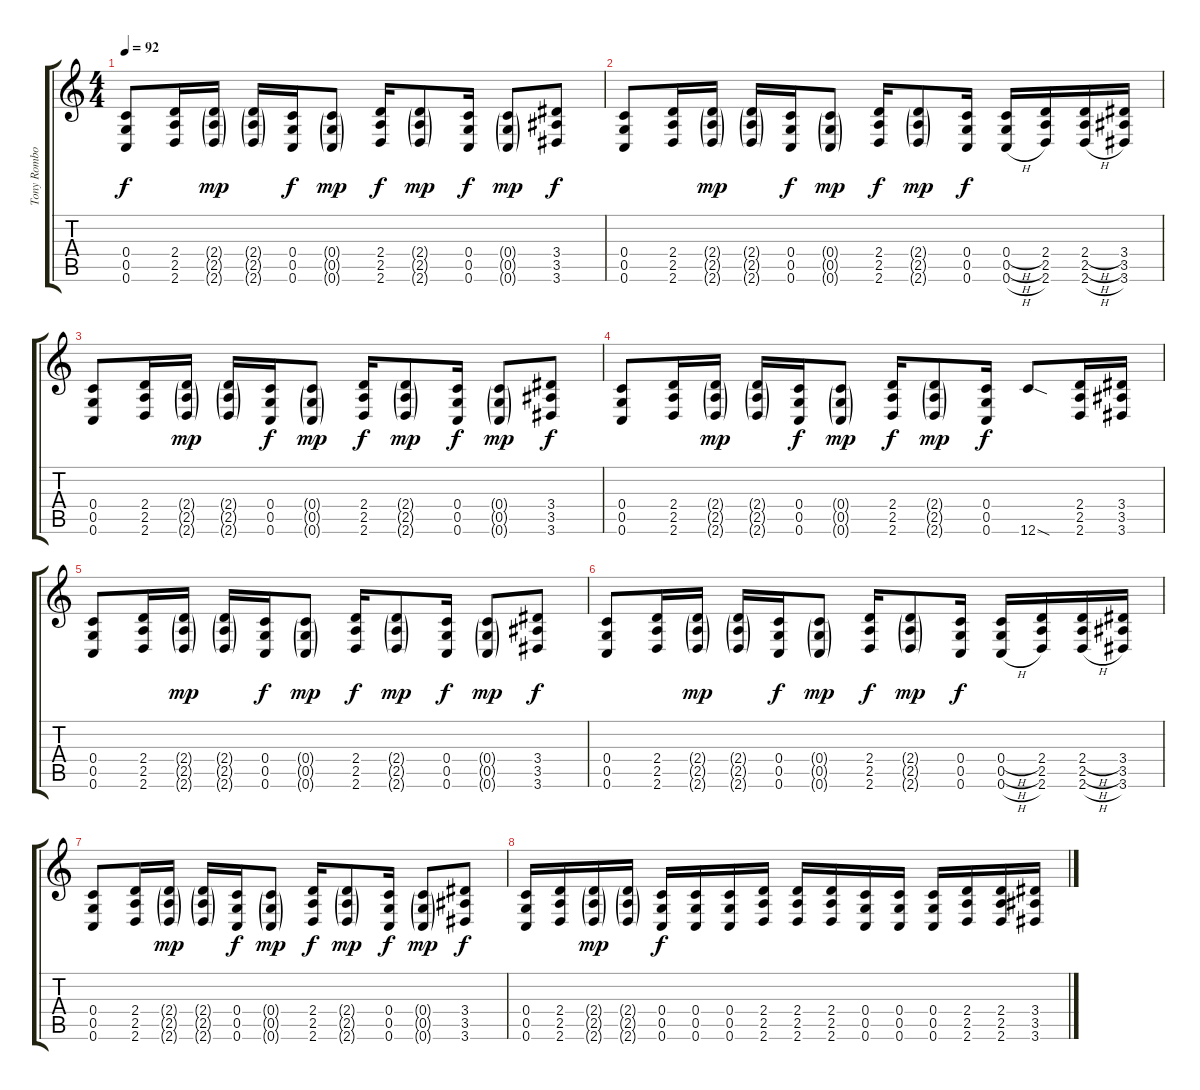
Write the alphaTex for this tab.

\track ("Tony Rombola (3)" "Tony Rombo") {instrument distortionguitar}
\staff {score tabs}
\tuning (D4 A3 F3 C3 G2 C2) {hide}
\ts (4 4)
\tempo 92
\clef g2
\ks c
(0.4 0.5 0.6).8{dy f} (2.4 2.5 2.6).16 (2.4{g} 2.5{g} 2.6{g}).16{dy mp} (2.4{g} 2.5{g} 2.6{g}).16 (0.4 0.5 0.6).16{dy f} (0.4{g} 0.5{g} 0.6{g}).8{dy mp} (2.4 2.5 2.6).16{dy f} (2.4{g} 2.5{g} 2.6{g}).8{dy mp} (0.4 0.5 0.6).16{dy f} (0.4{g} 0.5{g} 0.6{g}).8{dy mp} (3.4 3.5 3.6).8{dy f} |
(0.4 0.5 0.6).8 (2.4 2.5 2.6).16 (2.4{g} 2.5{g} 2.6{g}).16{dy mp} (2.4{g} 2.5{g} 2.6{g}).16 (0.4 0.5 0.6).16{dy f} (0.4{g} 0.5{g} 0.6{g}).8{dy mp} (2.4 2.5 2.6).16{dy f} (2.4{g} 2.5{g} 2.6{g}).8{dy mp} (0.4 0.5 0.6).16{dy f} (0.4{h} 0.5{h} 0.6{h}).16 (2.4 2.5 2.6).16 (2.4{h} 2.5{h} 2.6{h}).16 (3.4 3.5 3.6).16 |
(0.4 0.5 0.6).8 (2.4 2.5 2.6).16 (2.4{g} 2.5{g} 2.6{g}).16{dy mp} (2.4{g} 2.5{g} 2.6{g}).16 (0.4 0.5 0.6).16{dy f} (0.4{g} 0.5{g} 0.6{g}).8{dy mp} (2.4 2.5 2.6).16{dy f} (2.4{g} 2.5{g} 2.6{g}).8{dy mp} (0.4 0.5 0.6).16{dy f} (0.4{g} 0.5{g} 0.6{g}).8{dy mp} (3.4 3.5 3.6).8{dy f} |
(0.4 0.5 0.6).8 (2.4 2.5 2.6).16 (2.4{g} 2.5{g} 2.6{g}).16{dy mp} (2.4{g} 2.5{g} 2.6{g}).16 (0.4 0.5 0.6).16{dy f} (0.4{g} 0.5{g} 0.6{g}).8{dy mp} (2.4 2.5 2.6).16{dy f} (2.4{g} 2.5{g} 2.6{g}).8{dy mp} (0.4 0.5 0.6).16{dy f} 12.6{sod}.8 (2.4 2.5 2.6).16 (3.4 3.5 3.6).16 |
(0.4 0.5 0.6).8 (2.4 2.5 2.6).16 (2.4{g} 2.5{g} 2.6{g}).16{dy mp} (2.4{g} 2.5{g} 2.6{g}).16 (0.4 0.5 0.6).16{dy f} (0.4{g} 0.5{g} 0.6{g}).8{dy mp} (2.4 2.5 2.6).16{dy f} (2.4{g} 2.5{g} 2.6{g}).8{dy mp} (0.4 0.5 0.6).16{dy f} (0.4{g} 0.5{g} 0.6{g}).8{dy mp} (3.4 3.5 3.6).8{dy f} |
(0.4 0.5 0.6).8 (2.4 2.5 2.6).16 (2.4{g} 2.5{g} 2.6{g}).16{dy mp} (2.4{g} 2.5{g} 2.6{g}).16 (0.4 0.5 0.6).16{dy f} (0.4{g} 0.5{g} 0.6{g}).8{dy mp} (2.4 2.5 2.6).16{dy f} (2.4{g} 2.5{g} 2.6{g}).8{dy mp} (0.4 0.5 0.6).16{dy f} (0.4{h} 0.5{h} 0.6{h}).16 (2.4 2.5 2.6).16 (2.4{h} 2.5{h} 2.6{h}).16 (3.4 3.5 3.6).16 |
(0.4 0.5 0.6).8 (2.4 2.5 2.6).16 (2.4{g} 2.5{g} 2.6{g}).16{dy mp} (2.4{g} 2.5{g} 2.6{g}).16 (0.4 0.5 0.6).16{dy f} (0.4{g} 0.5{g} 0.6{g}).8{dy mp} (2.4 2.5 2.6).16{dy f} (2.4{g} 2.5{g} 2.6{g}).8{dy mp} (0.4 0.5 0.6).16{dy f} (0.4{g} 0.5{g} 0.6{g}).8{dy mp} (3.4 3.5 3.6).8{dy f} |
(0.4 0.5 0.6).16{instrument electricguitarmuted} (2.4 2.5 2.6).16 (2.4{g} 2.5{g} 2.6{g}).16{dy mp} (2.4{g} 2.5{g} 2.6{g}).16 (0.4 0.5 0.6).16{dy f} (0.4 0.5 0.6).16 (0.4 0.5 0.6).16 (2.4 2.5 2.6).16 (2.4 2.5 2.6).16 (2.4 2.5 2.6).16 (0.4 0.5 0.6).16 (0.4 0.5 0.6).16 (0.4 0.5 0.6).16 (2.4 2.5 2.6).16 (2.4 2.5 2.6).16 (3.4 3.5 3.6).16
